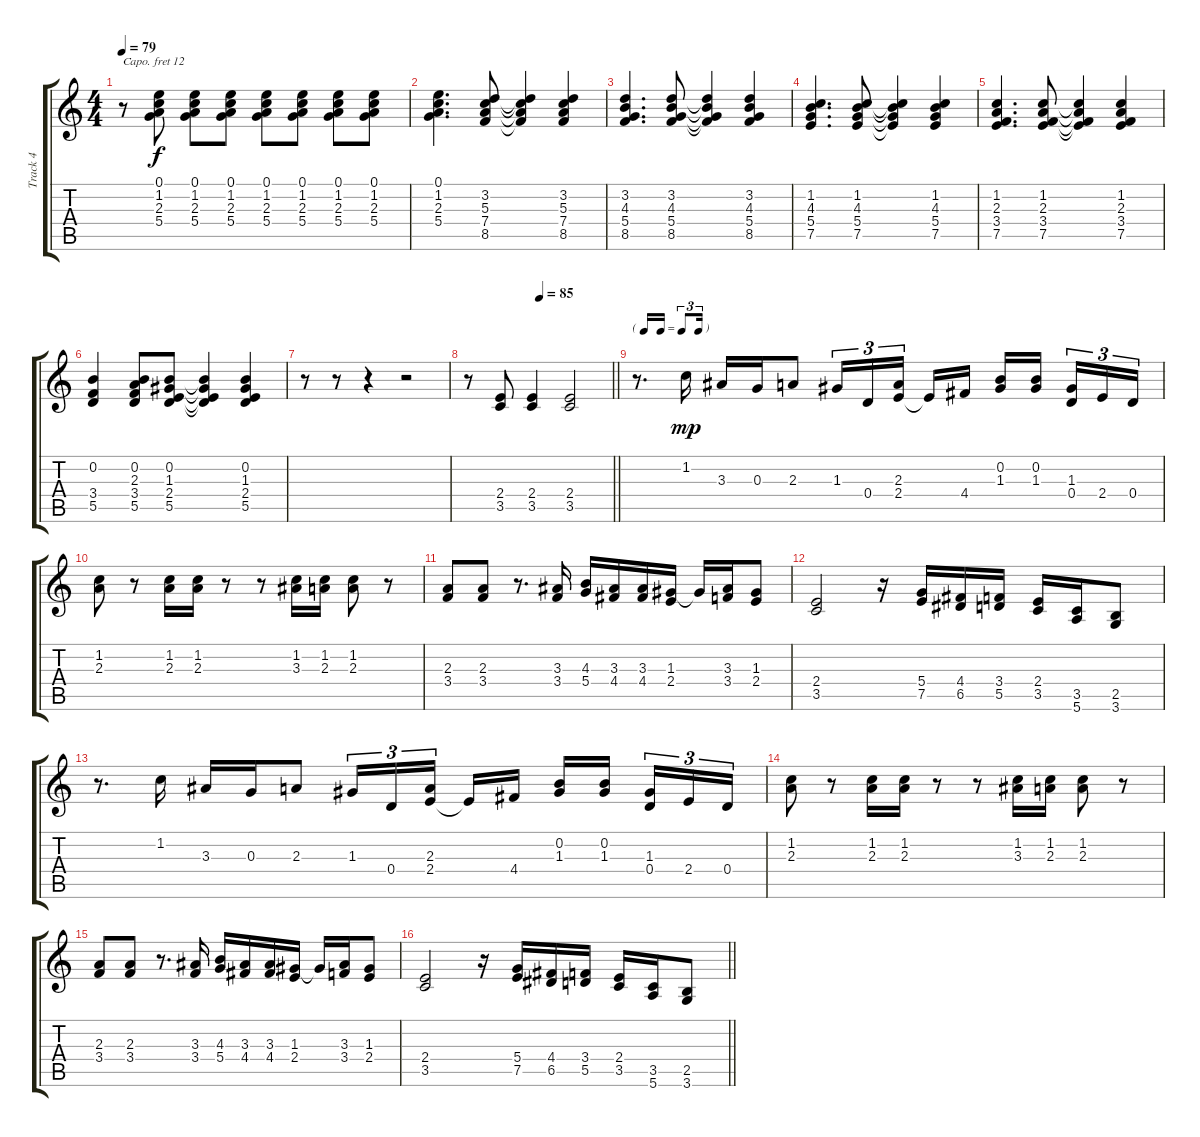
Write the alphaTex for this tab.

\track ("Track 4" "Track 4") {instrument acousticgrandpiano}
\staff {score tabs}
\capo 12
\tuning (E4 B3 G3 D3 A2 E2) {hide}
\ts (4 4)
\tempo 79
\clef g2
\ks c
r.8{dy f} (0.1 1.2 2.3 5.4).8 (0.1 1.2 2.3 5.4).8 (0.1 1.2 2.3 5.4).8 (0.1 1.2 2.3 5.4).8 (0.1 1.2 2.3 5.4).8 (0.1 1.2 2.3 5.4).8 (0.1 1.2 2.3 5.4).8 |
(0.1 1.2 2.3 5.4).4{d} (3.2 5.3 7.4 8.5).8 (3.2{t} 5.3{t} 7.4{t} 8.5{t}).4 (3.2 5.3 7.4 8.5).4 |
(3.2 4.3 5.4 8.5).4{d} (3.2 4.3 5.4 8.5).8 (3.2{t} 4.3{t} 5.4{t} 8.5{t}).4 (3.2 4.3 5.4 8.5).4 |
(1.2 4.3 5.4 7.5).4{d} (1.2 4.3 5.4 7.5).8 (1.2{t} 4.3{t} 5.4{t} 7.5{t}).4 (1.2 4.3 5.4 7.5).4 |
(1.2 2.3 3.4 7.5).4{d} (1.2 2.3 3.4 7.5).8 (1.2{t} 2.3{t} 3.4{t} 7.5{t}).4 (1.2 2.3 3.4 7.5).4 |
(0.2 3.4 5.5).4 (0.2 2.3 3.4 5.5).8 (0.2 1.3 2.4 5.5).8 (0.2{t} 1.3{t} 2.4{t} 5.5{t}).4 (0.2 1.3 2.4 5.5).4 |
r.8 r.8 r.4 r.2 |
\tempo (85 0.5)
\barLineRight lightlight
r.8 (2.4 3.5).8 (2.4 3.5).4 (2.4 3.5).2 |
\tf triplet16th
r.8{d instrument honkytonkpiano} 1.2.16{dy mp} 3.3.16 0.3.16 2.3.8 1.3.16{tu (3 2)} 0.4.16{tu (3 2)} (2.3 2.4).16{tu (3 2) beam splitsecondary} 2.4{t}.16 4.4.16 (0.2 1.3).16 (0.2 1.3).16{beam splitsecondary} (1.3 0.4).16{tu (3 2)} 2.4.16{tu (3 2)} 0.4.16{tu (3 2)} |
(1.2 2.3).8 r.8 (1.2 2.3).16 (1.2 2.3).16 r.8 r.8 (1.2 3.3).16 (1.2 2.3).16 (1.2 2.3).8 r.8 |
(2.3 3.4).8 (2.3 3.4).8 r.8{d} (3.3 3.4).16 (4.3 5.4).16 (3.3 4.4).16 (3.3 4.4).16 (1.3 2.4).16 1.3{t}.16 (3.3 3.4).16 (1.3 2.4).8 |
(2.4 3.5).2 r.16 (5.4 7.5).16 (4.4 6.5).16 (3.4 5.5).16 (2.4 3.5).16 (3.5 5.6).16 (2.5 3.6).8 |
r.8{d instrument honkytonkpiano} 1.2.16 3.3.16 0.3.16 2.3.8 1.3.16{tu (3 2)} 0.4.16{tu (3 2)} (2.3 2.4).16{tu (3 2) beam splitsecondary} 2.4{t}.16 4.4.16 (0.2 1.3).16 (0.2 1.3).16{beam splitsecondary} (1.3 0.4).16{tu (3 2)} 2.4.16{tu (3 2)} 0.4.16{tu (3 2)} |
(1.2 2.3).8 r.8 (1.2 2.3).16 (1.2 2.3).16 r.8 r.8 (1.2 3.3).16 (1.2 2.3).16 (1.2 2.3).8 r.8 |
(2.3 3.4).8 (2.3 3.4).8 r.8{d} (3.3 3.4).16 (4.3 5.4).16 (3.3 4.4).16 (3.3 4.4).16 (1.3 2.4).16 1.3{t}.16 (3.3 3.4).16 (1.3 2.4).8 |
\barLineRight lightlight
(2.4 3.5).2 r.16 (5.4 7.5).16 (4.4 6.5).16 (3.4 5.5).16 (2.4 3.5).16 (3.5 5.6).16 (2.5 3.6).8
